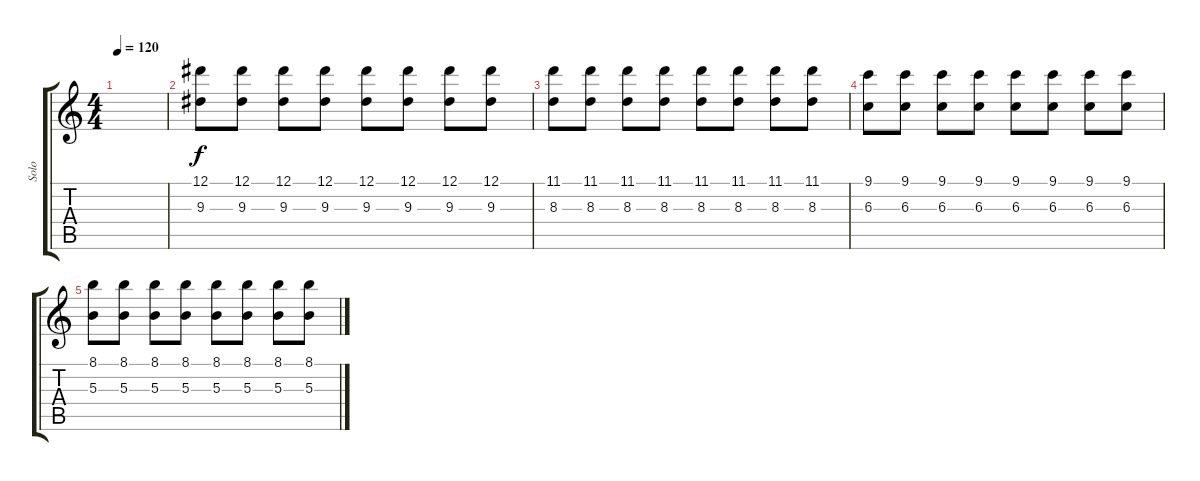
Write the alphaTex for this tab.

\track ("Solo" "Solo") {instrument overdrivenguitar}
\staff {score tabs}
\tuning (Eb4 Bb3 Gb3 Db3 Ab2 Eb2) {hide}
\ts (4 4)
\tempo 120
\clef g2
\ks c
|
(12.1 9.3).8{volume 12} (12.1 9.3).8 (12.1 9.3).8 (12.1 9.3).8 (12.1 9.3).8 (12.1 9.3).8 (12.1 9.3).8 (12.1 9.3).8 |
(11.1 8.3).8 (11.1 8.3).8 (11.1 8.3).8 (11.1 8.3).8 (11.1 8.3).8 (11.1 8.3).8 (11.1 8.3).8 (11.1 8.3).8 |
(9.1 6.3).8 (9.1 6.3).8 (9.1 6.3).8 (9.1 6.3).8 (9.1 6.3).8 (9.1 6.3).8 (9.1 6.3).8 (9.1 6.3).8 |
(8.1 5.3).8 (8.1 5.3).8 (8.1 5.3).8 (8.1 5.3).8 (8.1 5.3).8 (8.1 5.3).8 (8.1 5.3).8 (8.1 5.3).8
